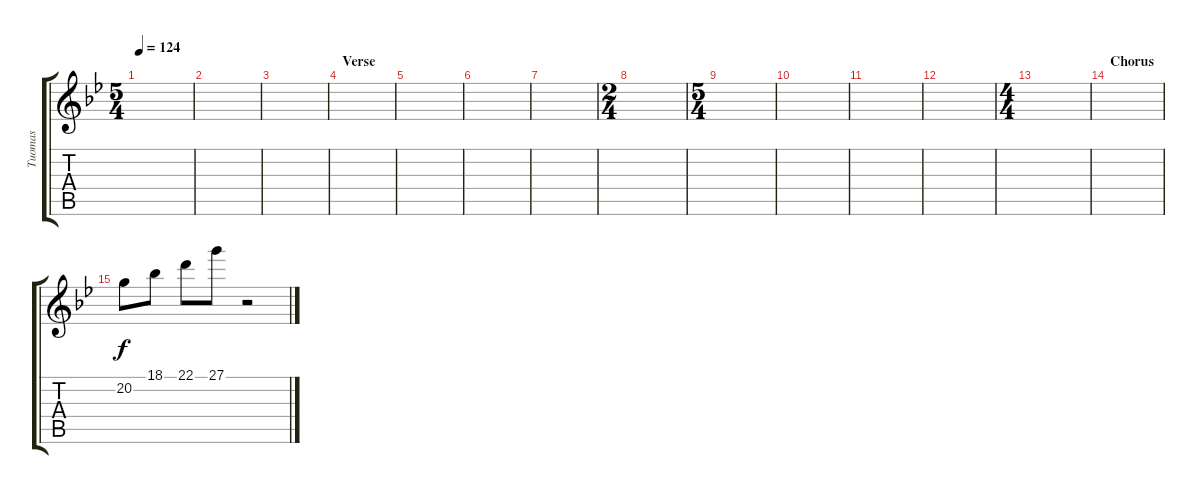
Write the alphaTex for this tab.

\track ("Tuomas" "Tuomas") {instrument fx1rain}
\staff {score tabs}
\tuning (E4 B3 G3 D3 A2 E2) {hide}
\ts (5 4)
\tempo 124
\clef g2
\ks bb
|
|
|
\section ("" "Verse")
|
|
|
|
\ts (2 4)
|
\ts (5 4)
|
|
|
|
\ts (4 4)
|
\section ("" "Chorus")
|
20.2.8 18.1.8 22.1.8 27.1.8 r.2
